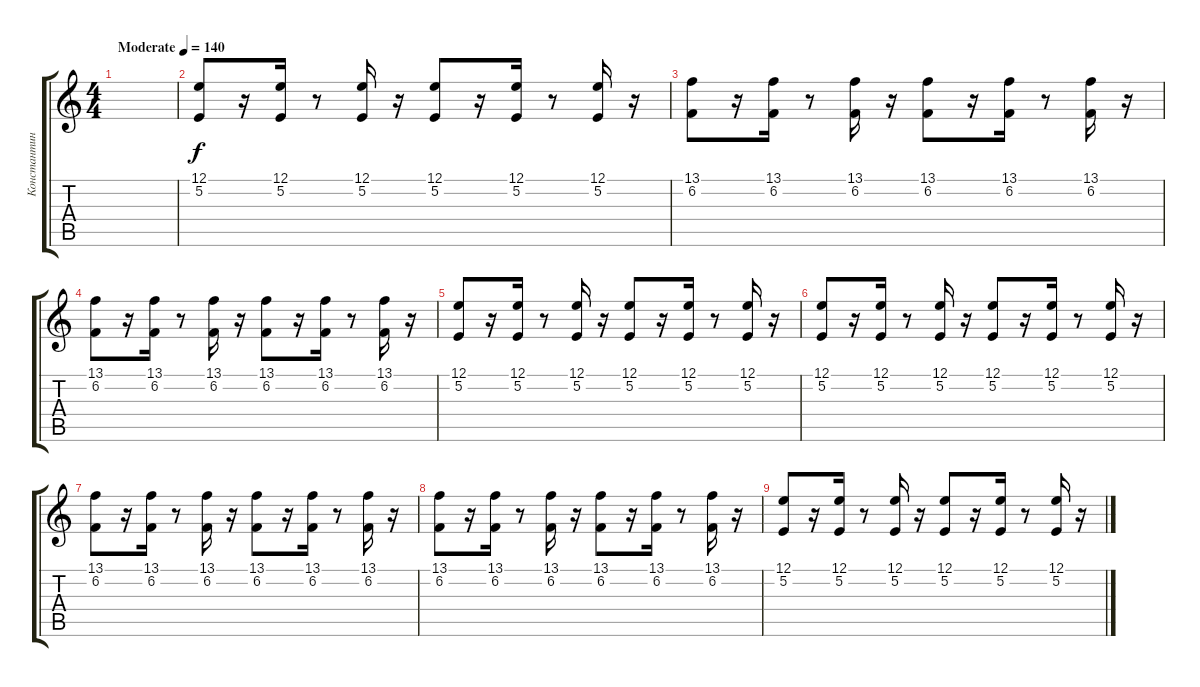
\track ("Константин Бекрев" "Константин") {instrument tremolostrings}
\staff {score tabs}
\tuning (E4 B3 G3 D3 A2 E2) {hide}
\ts (4 4)
\tempo (140 "Moderate")
\clef g2
\ks c
|
(12.1 5.2).8 r.16 (12.1 5.2).16 r.8 (12.1 5.2).16 r.16 (12.1 5.2).8 r.16 (12.1 5.2).16 r.8 (12.1 5.2).16 r.16 |
(13.1 6.2).8 r.16 (13.1 6.2).16 r.8 (13.1 6.2).16 r.16 (13.1 6.2).8 r.16 (13.1 6.2).16 r.8 (13.1 6.2).16 r.16 |
(13.1 6.2).8 r.16 (13.1 6.2).16 r.8 (13.1 6.2).16 r.16 (13.1 6.2).8 r.16 (13.1 6.2).16 r.8 (13.1 6.2).16 r.16 |
(12.1 5.2).8 r.16 (12.1 5.2).16 r.8 (12.1 5.2).16 r.16 (12.1 5.2).8 r.16 (12.1 5.2).16 r.8 (12.1 5.2).16 r.16 |
(12.1 5.2).8 r.16 (12.1 5.2).16 r.8 (12.1 5.2).16 r.16 (12.1 5.2).8 r.16 (12.1 5.2).16 r.8 (12.1 5.2).16 r.16 |
(13.1 6.2).8 r.16 (13.1 6.2).16 r.8 (13.1 6.2).16 r.16 (13.1 6.2).8 r.16 (13.1 6.2).16 r.8 (13.1 6.2).16 r.16 |
(13.1 6.2).8 r.16 (13.1 6.2).16 r.8 (13.1 6.2).16 r.16 (13.1 6.2).8 r.16 (13.1 6.2).16 r.8 (13.1 6.2).16 r.16 |
(12.1 5.2).8 r.16 (12.1 5.2).16 r.8 (12.1 5.2).16 r.16 (12.1 5.2).8 r.16 (12.1 5.2).16 r.8 (12.1 5.2).16 r.16
